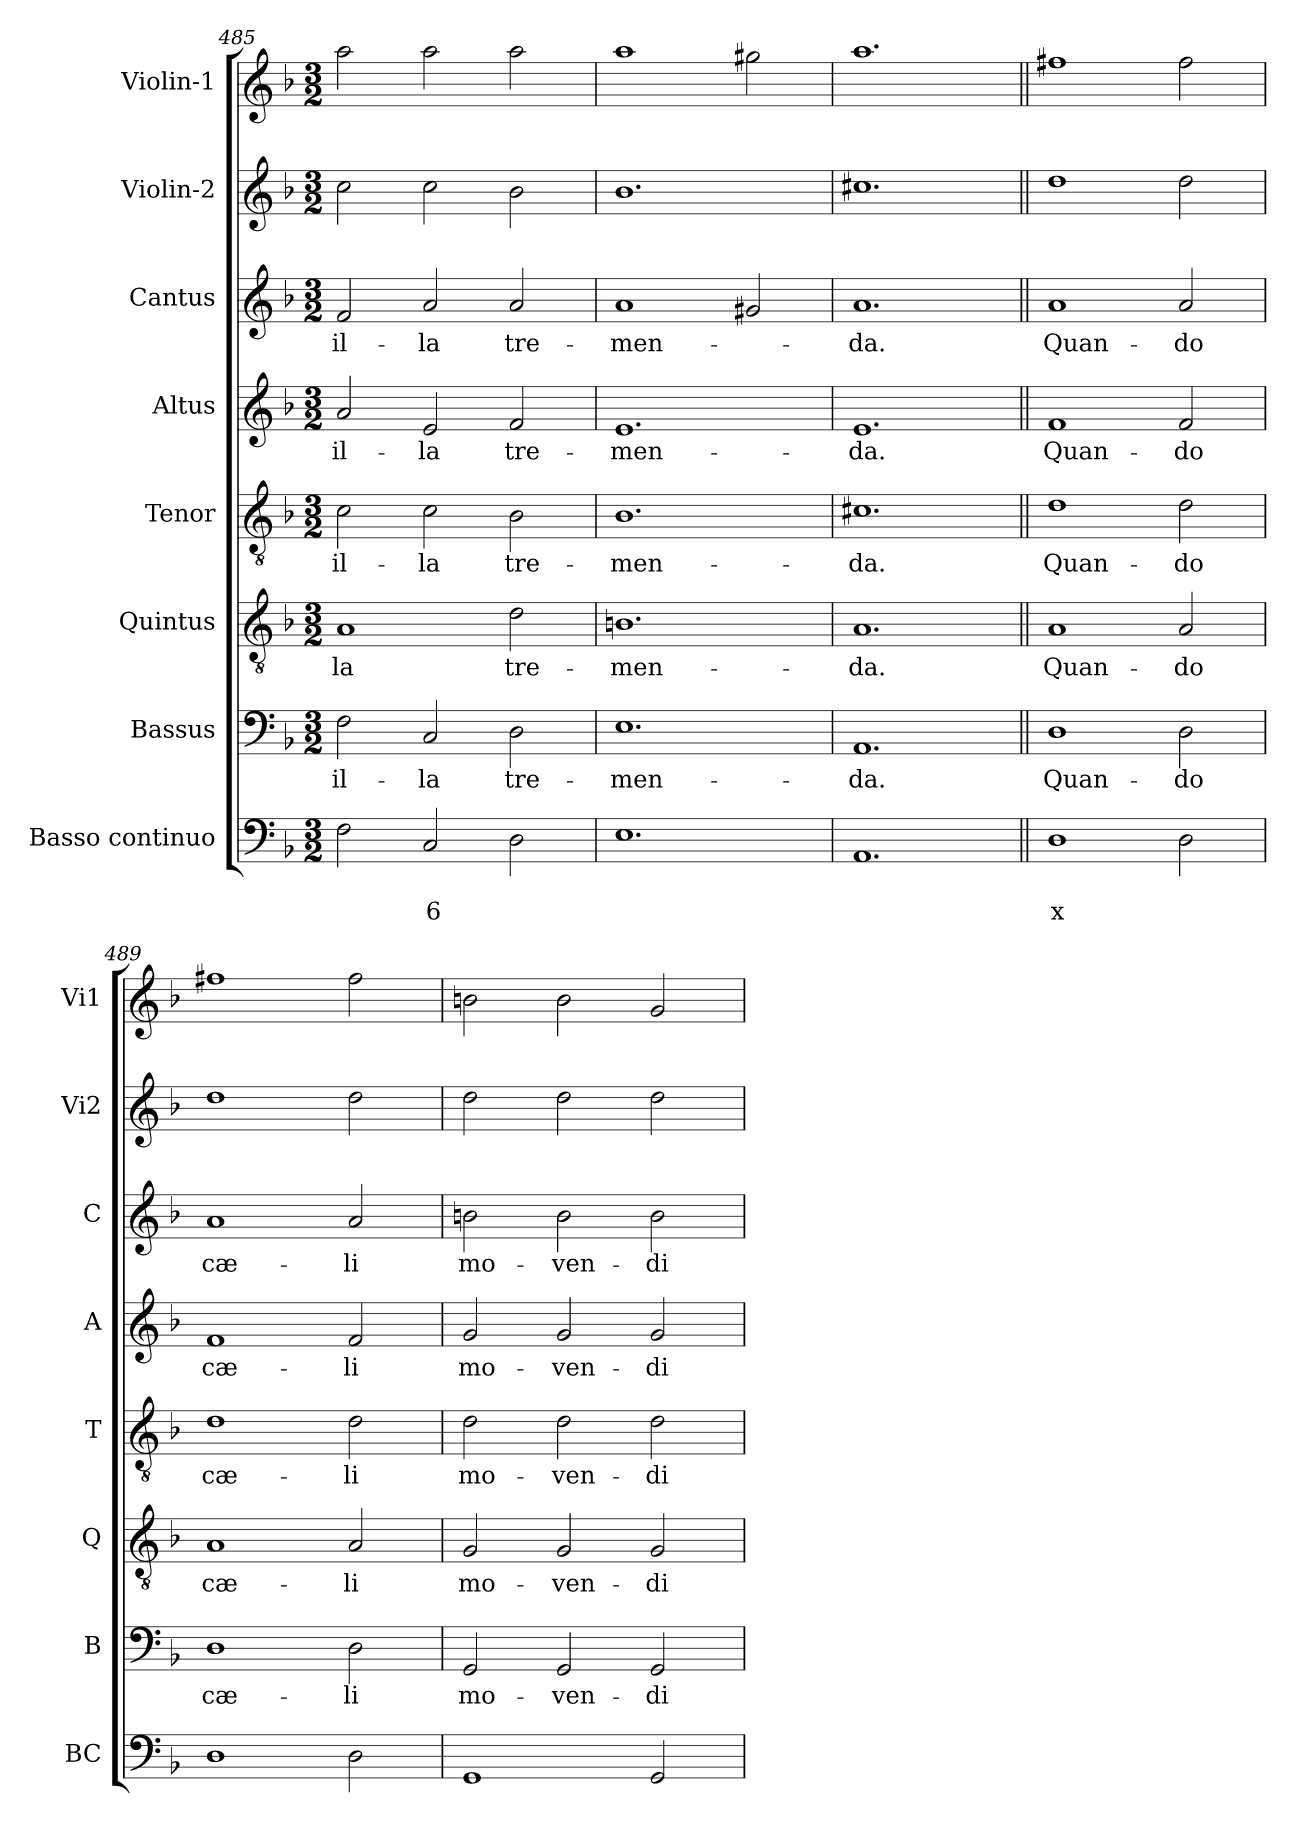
**kern	**text	**text	**kern	**text	**kern	**text	**kern	**text	**kern	**text	**kern	**text	**kern	**kern
*part8	*part8	*part8	*part7	*part7	*part6	*part6	*part5	*part5	*part4	*part4	*part3	*part3	*part2	*part1
*staff8	*staff8	*staff8	*staff7	*staff7	*staff6	*staff6	*staff5	*staff5	*staff4	*staff4	*staff3	*staff3	*staff2	*staff1
*I"Basso continuo	*	*	*I"Bassus	*	*I"Quintus	*	*I"Tenor	*	*I"Altus	*	*I"Cantus	*	*I"Violin-2	*I"Violin-1
*I'BC	*	*	*I'B	*	*I'Q	*	*I'T	*	*I'A	*	*I'C	*	*I'Vi2	*I'Vi1
*clefF4	*	*	*clefF4	*	*clefGv2	*	*clefGv2	*	*clefG2	*	*clefG2	*	*clefG2	*clefG2
*k[b-]	*	*	*k[b-]	*	*k[b-]	*	*k[b-]	*	*k[b-]	*	*k[b-]	*	*k[b-]	*k[b-]
*F:	*	*	*F:	*	*F:	*	*F:	*	*F:	*	*F:	*	*F:	*F:
*M3/2	*	*	*M3/2	*	*M3/2	*	*M3/2	*	*M3/2	*	*M3/2	*	*M3/2	*M3/2
=485	=485	=485	=485	=485	=485	=485	=485	=485	=485	=485	=485	=485	=485	=485
!	!	!	!	!LO:LY:b	!	!LO:LY:b	!	!LO:LY:b	!	!LO:LY:b	!	!LO:LY:b	!	!
2F\	.	.	2F\	il-	1A	-la	2c\	il-	2a/	il-	2f/	il-	2cc\	2aa\
!	!	!LO:LY:b	!	!LO:LY:b	!	!	!	!LO:LY:b	!	!LO:LY:b	!	!LO:LY:b	!	!
2C/	.	6	2C/	-la	.	.	2c\	-la	2e/	-la	2a/	-la	2cc\	2aa\
!	!	!	!	!LO:LY:b	!	!LO:LY:b	!	!LO:LY:b	!	!LO:LY:b	!	!LO:LY:b	!	!
2D\	.	.	2D\	tre-	2d\	tre-	2B-\	tre-	2f/	tre-	2a/	tre-	2b-\	2aa\
=486	=486	=486	=486	=486	=486	=486	=486	=486	=486	=486	=486	=486	=486	=486
!	!	!	!	!LO:LY:b	!	!LO:LY:b	!	!LO:LY:b	!	!LO:LY:b	!	!LO:LY:b	!	!
1.E	.	.	1.E	-men-	1.Bn	-men-	1.B-	-men-	1.e	-men-	1a	-men-	1.b-	1aa
.	.	.	.	.	.	.	.	.	.	.	2g#X/	.	.	2gg#X\
=487	=487	=487	=487	=487	=487	=487	=487	=487	=487	=487	=487	=487	=487	=487
!	!	!	!	!LO:LY:b	!	!LO:LY:b	!	!LO:LY:b	!	!LO:LY:b	!	!LO:LY:b	!	!
1.AA	.	.	1.AA	-da.	1.A	-da.	1.c#X	-da.	1.e	-da.	1.a	-da.	1.cc#X	1.aa
!!LO:PB:g=z
=488||	=488||	=488||	=488||	=488||	=488||	=488||	=488||	=488||	=488||	=488||	=488||	=488||	=488||	=488||
!	!	!LO:LY:b	!	!LO:LY:b	!	!LO:LY:b	!	!LO:LY:b	!	!LO:LY:b	!	!LO:LY:b	!	!
1D	.	x	1D	Quan-	1A	Quan-	1d	Quan-	1f	Quan-	1a	Quan-	1dd	1ff#X
!	!	!	!	!LO:LY:b	!	!LO:LY:b	!	!LO:LY:b	!	!LO:LY:b	!	!LO:LY:b	!	!
2D\	.	.	2D\	-do	2A/	-do	2d\	-do	2f/	-do	2a/	-do	2dd\	2ff#\
=489	=489	=489	=489	=489	=489	=489	=489	=489	=489	=489	=489	=489	=489	=489
!	!	!	!	!LO:LY:b	!	!LO:LY:b	!	!LO:LY:b	!	!LO:LY:b	!	!LO:LY:b	!	!
1D	.	.	1D	cæ-	1A	cæ-	1d	cæ-	1f	cæ-	1a	cæ-	1dd	1ff#X
!	!	!	!	!LO:LY:b	!	!LO:LY:b	!	!LO:LY:b	!	!LO:LY:b	!	!LO:LY:b	!	!
2D\	.	.	2D\	-li	2A/	-li	2d\	-li	2f/	-li	2a/	-li	2dd\	2ff#\
=490	=490	=490	=490	=490	=490	=490	=490	=490	=490	=490	=490	=490	=490	=490
!	!	!	!	!LO:LY:b	!	!LO:LY:b	!	!LO:LY:b	!	!LO:LY:b	!	!LO:LY:b	!	!
1GG	.	.	2GG/	mo-	2G/	mo-	2d\	mo-	2g/	mo-	2bn\	mo-	2dd\	2bn\
!	!	!	!	!LO:LY:b	!	!LO:LY:b	!	!LO:LY:b	!	!LO:LY:b	!	!LO:LY:b	!	!
.	.	.	2GG/	-ven-	2G/	-ven-	2d\	-ven-	2g/	-ven-	2b\	-ven-	2dd\	2b\
!	!	!	!	!LO:LY:b	!	!LO:LY:b	!	!LO:LY:b	!	!LO:LY:b	!	!LO:LY:b	!	!
2GG/	.	.	2GG/	-di	2G/	-di	2d\	-di	2g/	-di	2b\	-di	2dd\	2g/
=	=	=	=	=	=	=	=	=	=	=	=	=	=	=
*-	*-	*-	*-	*-	*-	*-	*-	*-	*-	*-	*-	*-	*-	*-
